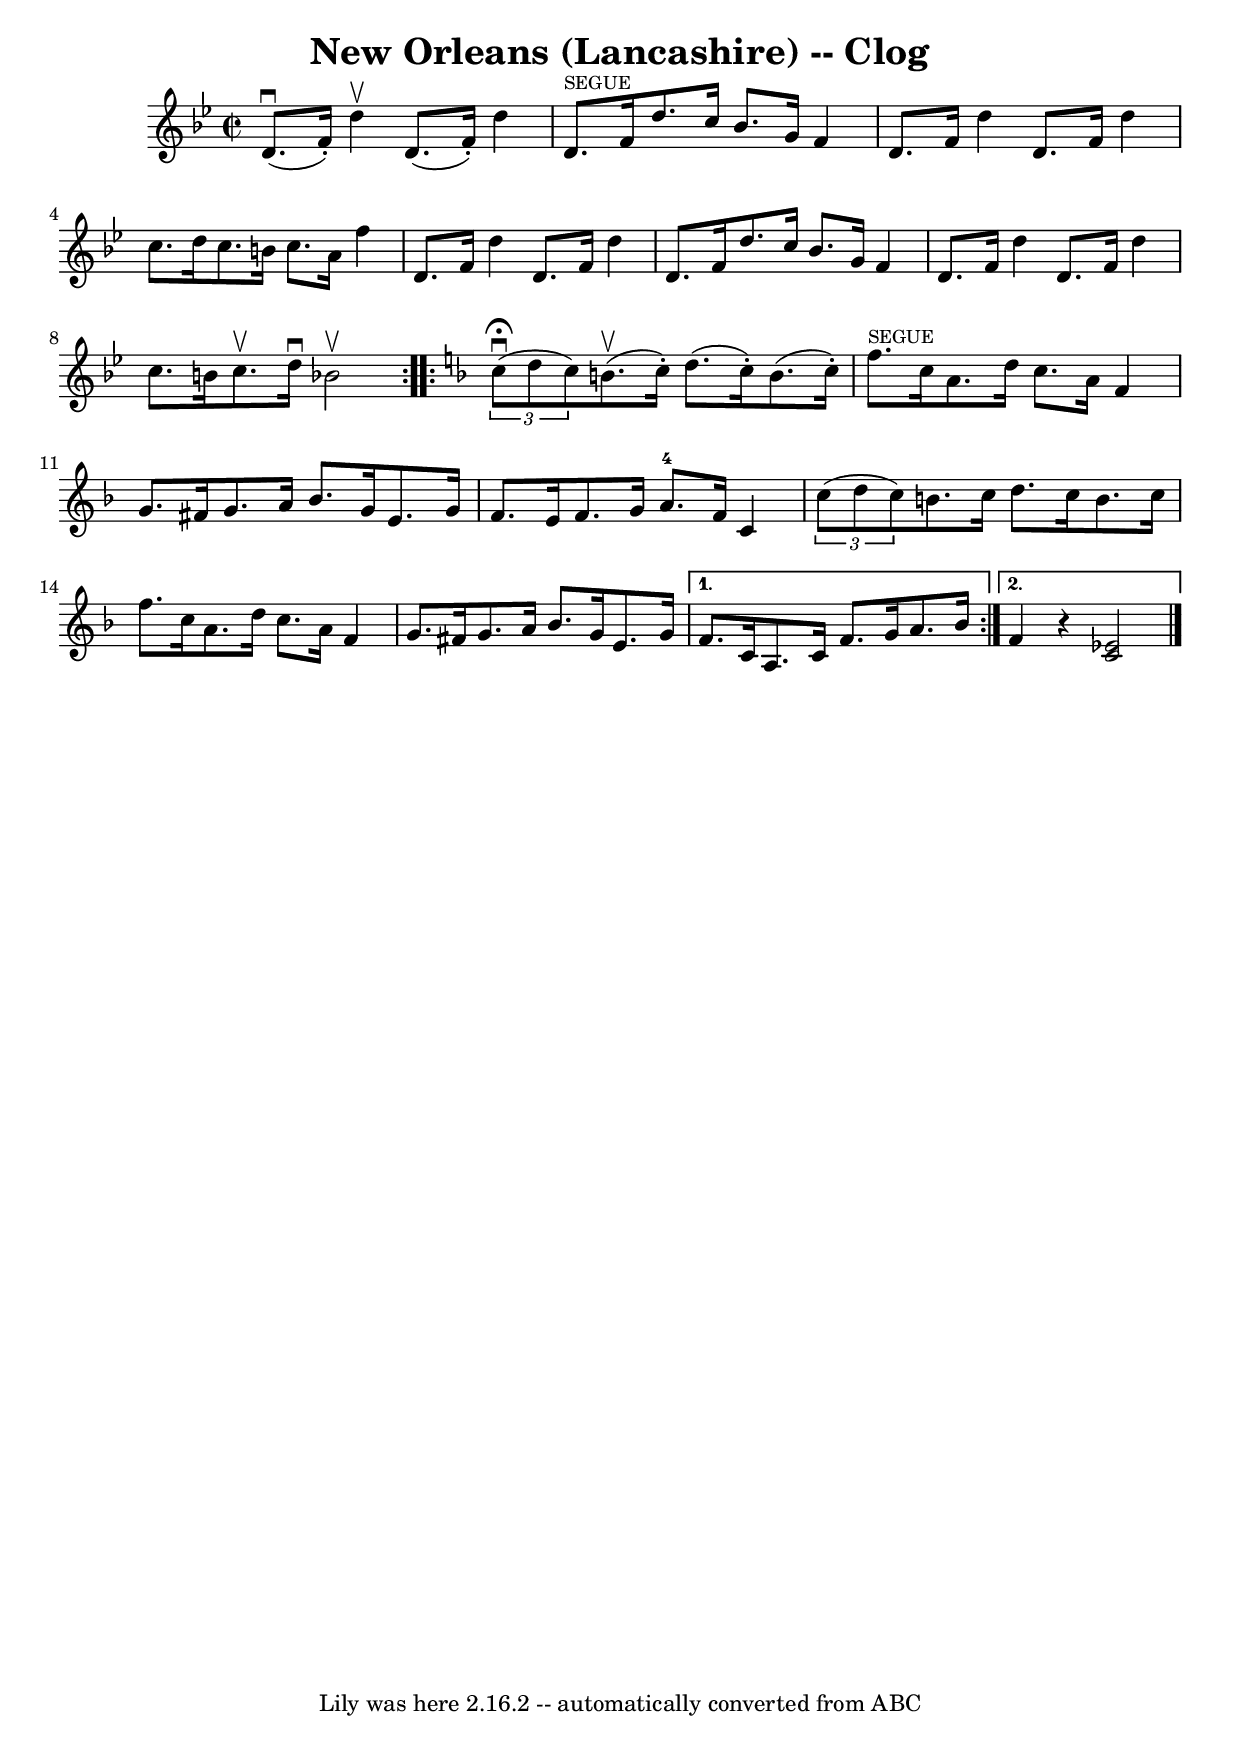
\version "2.16.2"
\include "Mammoth.ily"
\header {
  %% book = "Ryan's Mammoth Collection"
  crossRefNumber = "1"
  footnotes = "\\\\"
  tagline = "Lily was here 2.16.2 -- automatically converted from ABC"
  title = "New Orleans (Lancashire) -- Clog"

}
voicedefault =  {



  \repeat volta 2 {

    \override Staff.TimeSignature #'style = #'C
    \time 2/2 
    \key bes \major d'8.^\downbow(f'16-.) d''4^\upbow d'8. 
    (f'16-.) d''4    |
    d'8.^\segue f'16 d''8. c''16    
    bes'8. g'16 f'4    |
    d'8. f'16 d''4 d'8. f'16    
    d''4    |
    c''8. d''16 c''8. b'16 c''8. a'16 f''4   
    |
    d'8. f'16 d''4 d'8. f'16 d''4    |
    d'8.   
    f'16 d''8. c''16 bes'8. g'16 f'4    |
    d'8. f'16    
    d''4 d'8. f'16 d''4    |
    c''8. b'16 c''8.^\upbow   
    d''16^\downbow bes'!2^\upbow   
  }   
  \key f \major
  
  \repeat volta 2 {
    
    \times 2/3 { c''8^\fermata^\downbow(d''8 c''8) 
	       } b'8.^\upbow(
    c''16-.) d''8. (c''16-.) b'8. (c''16-.)   |
    f''8.^\segue c''16 a'8. d''16 c''8. a'16 f'4    |
    g'8.  
    fis'16 g'8. a'16 bes'8. g'16 e'8. g'16    |
    f'8.   
    e'16 f'8. g'16 a'8.-4 f'16 c'4    |
    \times 2/3 { 
      c''8 (d''8 c''8) 
    } b'8. c''16 d''8. c''16 b'8.    
    c''16    |
    f''8. c''16 a'8. d''16 c''8. a'16 f'4    
    |
    g'8. fis'16 g'8. a'16 bes'8. g'16 e'8. g'16   
    
  } \alternative{{ f'8. c'16 a8. c'16 f'8. g'16 a'8.    
		   bes'16    
		 } { f'4    r4 << ees'2 c'2   >>     \bar "|."   
		   }
	       }

}

\score{
  <<

    \context Staff="default"
    {
      \voicedefault 
      
    }

  >>
  \layout {
    
  }
  \midi {
  }

}
